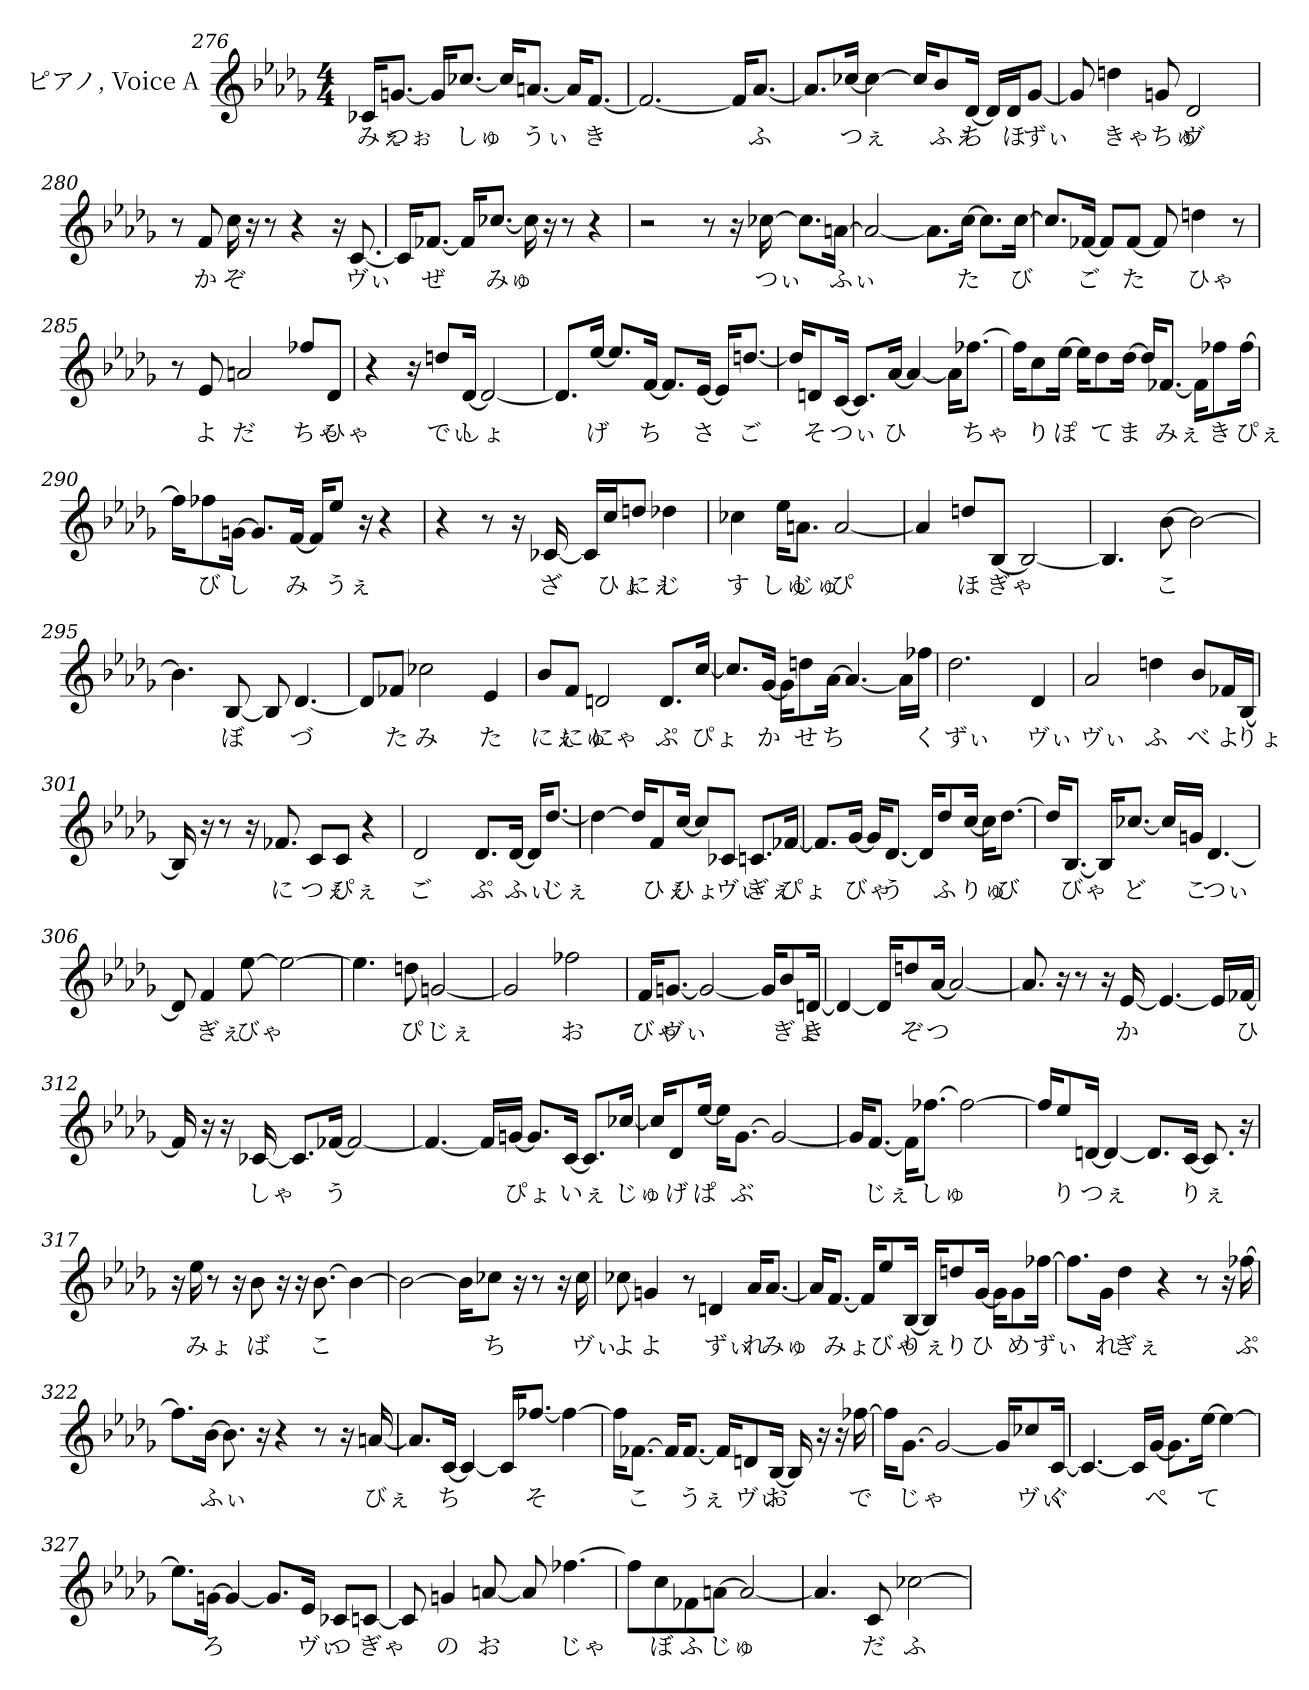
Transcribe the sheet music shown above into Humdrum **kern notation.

**kern	**text
*part1	*part1
*staff1	*staff1
*I"ピアノ, Voice A	*
*clefG2	*
*k[b-e-a-d-g-]	*
*M4/4	*
=276	=276
!	!LO:LY:b
16c-X/KL	みぇ
!	!LO:LY:b
[8.gn/J	つぉ
16g/KL]	.
!	!LO:LY:b
[8.cc-X/J	しゅ
16cc-/KL]	.
!	!LO:LY:b
[8.an/J	うぃ
16a/KL]	.
!	!LO:LY:b
[8.f/J	き
!!LO:LB:g=z
=277	=277
2.f/_	.
16f/KL]	.
!	!LO:LY:b
[8.a-/J	ふ
=278	=278
8.a-/L]	.
!	!LO:LY:b
[16cc-X/Jk	つぇ
4cc-\_	.
16cc-/KL]	.
!	!LO:LY:b
8b-/	ふぇ
!	!LO:LY:b
[16d-/Jk	ち
16d-/LL]	.
!	!LO:LY:b
16d-/J	ほ
!	!LO:LY:b
[8g-/J	ずぃ
=279	=279
8g-/]	.
!	!LO:LY:b
4ddn\	きゃ
!	!LO:LY:b
8gn/	ちゅ
!	!LO:LY:b
2d-/	ヴ
=280	=280
8r	.
!	!LO:LY:b
8f/	か
!	!LO:LY:b
16cc\	ぞ
16r	.
8r	.
4r	.
16r	.
!	!LO:LY:b
[8.c/	ヴぃ
=281	=281
16c/KL]	.
!	!LO:LY:b
[8.f-X/J	ぜ
16f-/KL]	.
!	!LO:LY:b
[8.cc-X/J	みゅ
16cc-\]	.
16r	.
8r	.
4r	.
!!LO:PB:g=z
=282	=282
2r	.
8r	.
16r	.
!	!LO:LY:b
[16cc-X\	つぃ
8.cc-\L]	.
!	!LO:LY:b
[16an\Jk	ふぃ
=283	=283
2a/_	.
8.a\L]	.
!	!LO:LY:b
[16cc\Jk	た
8.cc\L]	.
!	!LO:LY:b
[16cc\Jk	び
=284	=284
8.cc/L]	.
!	!LO:LY:b
[16f-X/Jk	ご
8f-/L]	.
!	!LO:LY:b
[8f-/J	た
8f-/]	.
!	!LO:LY:b
4ddn\	ひゃ
8r	.
=285	=285
8r	.
!	!LO:LY:b
8e-/	よ
!	!LO:LY:b
2an/	だ
!	!LO:LY:b
8ff-X/L	ちゃ
!	!LO:LY:b
8d-/J	ひゃ
=286	=286
4r	.
16r	.
!	!LO:LY:b
8ddn/L	でぃ
!	!LO:LY:b
[16d-/Jk	しょ
2d-/_	.
!!LO:LB:g=z
=287	=287
8.d-/L]	.
!	!LO:LY:b
[16ee-/Jk	げ
8.ee-/L]	.
!	!LO:LY:b
[16f/Jk	ち
8.f/L]	.
!	!LO:LY:b
[16e-/Jk	さ
16e-/KL]	.
!	!LO:LY:b
[8.ddn/J	ご
=288	=288
16dd/KL]	.
!	!LO:LY:b
8dn/	そ
!	!LO:LY:b
[16c/Jk	つぃ
8.c/L]	.
!	!LO:LY:b
[16a-/Jk	ひ
4a-/_	.
16a-\KL]	.
!	!LO:LY:b
[8.ff-X\J	ちゃ
=289	=289
16ff-\KL]	.
!	!LO:LY:b
8cc\	り
!	!LO:LY:b
[16ee-\Jk	ぽ
16ee-\KL]	.
!	!LO:LY:b
8dd-\	て
!	!LO:LY:b
[16dd-\Jk	ま
16dd-/KL]	.
!	!LO:LY:b
[8.f-X/J	みぇ
16f-\KL]	.
!	!LO:LY:b
8ff-X\	き
!	!LO:LY:b
[16ff-\Jk	ぴぇ
!!LO:LB:g=z
=290	=290
16ff-\KL]	.
!	!LO:LY:b
8ff-X\	び
!	!LO:LY:b
[16gn\Jk	し
8.g/L]	.
!	!LO:LY:b
[16f/Jk	み
16f/KL]	.
!	!LO:LY:b
8ee-/J	うぇ
16r	.
4r	.
=291	=291
4r	.
8r	.
16r	.
!	!LO:LY:b
[16c-X/	ざ
16c-/LL]	.
!	!LO:LY:b
16cc/J	ひょ
!	!LO:LY:b
8ddn/J	にぇ
!	!LO:LY:b
4dd-X\	じ
=292	=292
!	!LO:LY:b
4cc-X\	す
!	!LO:LY:b
16ee-\KL	しゅ
!	!LO:LY:b
8.an\J	じゅ
!	!LO:LY:b
[2a/	ぴ
=293	=293
4a/]	.
!	!LO:LY:b
8ddn/L	ほ
!	!LO:LY:b
[8B-/J	ぎゃ
2B-/_	.
=294	=294
4.B-/]	.
!	!LO:LY:b
[8b-\	こ
2b-\_	.
!!LO:LB:g=z
=295	=295
4.b-\]	.
!	!LO:LY:b
[8B-/	ぼ
8B-/]	.
!	!LO:LY:b
[4.d-/	づ
=296	=296
8d-/L]	.
!	!LO:LY:b
8f-X/J	た
!	!LO:LY:b
2cc-X\	み
!	!LO:LY:b
4e-/	た
=297	=297
!	!LO:LY:b
8b-/L	にぇ
!	!LO:LY:b
8f/J	にゅ
!	!LO:LY:b
2dn/	にゃ
!	!LO:LY:b
8.d/L	ぷ
!	!LO:LY:b
[16cc/Jk	ぴょ
=298	=298
8.cc/L]	.
!	!LO:LY:b
[16g-/Jk	か
16g-\KL]	.
!	!LO:LY:b
8ddn\	せ
!	!LO:LY:b
[16a-\Jk	ち
4.a-/_	.
16a-\LL]	.
!	!LO:LY:b
16ff-X\JJ	く
=299	=299
!	!LO:LY:b
2.dd-\	ずぃ
!	!LO:LY:b
4d-/	ヴぃ
!!LO:LB:g=z
=300	=300
!	!LO:LY:b
2a-/	ヴぃ
!	!LO:LY:b
4ddn\	ふ
!	!LO:LY:b
8b-/L	べ
!	!LO:LY:b
16f-X/L	よ
!	!LO:LY:b
[16B-/JJ	りょ
=301	=301
16B-/]	.
16r	.
8r	.
16r	.
!	!LO:LY:b
8.f-X/	に
!	!LO:LY:b
8c/L	つぇ
!	!LO:LY:b
8c/J	ぴぇ
4r	.
=302	=302
!	!LO:LY:b
2d-/	ご
!	!LO:LY:b
8.d-/L	ぷ
!	!LO:LY:b
[16d-/Jk	ふぃ
16d-/KL]	.
!	!LO:LY:b
[8.dd-/J	じぇ
=303	=303
4dd-\_	.
16dd-/KL]	.
!	!LO:LY:b
8f/	ひぇ
!	!LO:LY:b
[16cc/Jk	ひょ
8cc/L]	.
!	!LO:LY:b
8c-X/J	ヴぃ
!	!LO:LY:b
8.cn/L	ぎぇ
!	!LO:LY:b
[16f-X/Jk	ぴょ
!!LO:LB:g=z
=304	=304
8.f-/L]	.
!	!LO:LY:b
[16g-/Jk	びゃ
16g-/KL]	.
!	!LO:LY:b
[8.d-/J	う
16d-/KL]	.
!	!LO:LY:b
8dd-/	ふ
!	!LO:LY:b
[16cc/Jk	りゅ
16cc\KL]	.
!	!LO:LY:b
[8.dd-\J	び
=305	=305
16dd-/KL]	.
!	!LO:LY:b
[8.B-/J	びゃ
16B-/KL]	.
!	!LO:LY:b
[8.cc-X/J	ど
16cc-/LL]	.
!	!LO:LY:b
16gn/JJ	こ
!	!LO:LY:b
[4.d-/	つぃ
=306	=306
8d-/]	.
!	!LO:LY:b
4f/	ぎぇ
!	!LO:LY:b
[8ee-\	びゃ
2ee-\_	.
=307	=307
4.ee-\]	.
!	!LO:LY:b
8ddn\	ぴ
!	!LO:LY:b
[2gn/	じぇ
=308	=308
2g/]	.
!	!LO:LY:b
2ff-X\	お
!!LO:LB:g=z
=309	=309
!	!LO:LY:b
16f/KL	びゃ
!	!LO:LY:b
[8.gn/J	ヴぃ
2g/_	.
16g/KL]	.
!	!LO:LY:b
8b-/	ぎょ
!	!LO:LY:b
[16dn/Jk	き
=310	=310
4d/_	.
16d/KL]	.
!	!LO:LY:b
8ddn/	ぞ
!	!LO:LY:b
[16a-/Jk	つ
2a-/_	.
=311	=311
8.a-/]	.
16r	.
8r	.
16r	.
!	!LO:LY:b
[16e-/	か
4.e-/_	.
16e-/LL]	.
!	!LO:LY:b
[16f-X/JJ	ひ
=312	=312
16f-/]	.
16r	.
16r	.
!	!LO:LY:b
[16c-X/	しゃ
8.c-/L]	.
!	!LO:LY:b
[16f-X/Jk	う
2f-/_	.
!!LO:LB:g=z
=313	=313
4.f-/_	.
16f-/LL]	.
!	!LO:LY:b
[16gn/JJ	ぴょ
8.g/L]	.
!	!LO:LY:b
[16c/Jk	いぇ
8.c/L]	.
!	!LO:LY:b
[16cc-X/Jk	じゅ
=314	=314
16cc-/KL]	.
!	!LO:LY:b
8d-/	げ
!	!LO:LY:b
[16ee-/Jk	ぱ
16ee-\KL]	.
!	!LO:LY:b
[8.g-\J	ぶ
2g-/_	.
=315	=315
16g-/KL]	.
!	!LO:LY:b
[8.f/J	じぇ
16f\KL]	.
!	!LO:LY:b
[8.ff-X\J	しゅ
2ff-\_	.
=316	=316
16ff-/KL]	.
!	!LO:LY:b
8ee-/	り
!	!LO:LY:b
[16dn/Jk	つぇ
4d/_	.
8.d/L]	.
!	!LO:LY:b
[16c/Jk	りぇ
8.c/]	.
16r	.
!!LO:LB:g=z
=317	=317
16r	.
!	!LO:LY:b
16ee-\	みょ
8r	.
16r	.
!	!LO:LY:b
8b-\	ば
16r	.
16r	.
!	!LO:LY:b
[8.b-\	こ
4b-\_	.
=318	=318
2b-\_	.
16b-\KL]	.
!	!LO:LY:b
8cc-X\J	ち
16r	.
8r	.
16r	.
!	!LO:LY:b
16cc-\	ヴぃ
=319	=319
!	!LO:LY:b
8cc-X\	よ
!	!LO:LY:b
4gn/	よ
8r	.
!	!LO:LY:b
4dn/	ずぃ
!	!LO:LY:b
16a-/KL	れ
!	!LO:LY:b
[8.a-/J	みゅ
=320	=320
16a-/KL]	.
!	!LO:LY:b
[8.f/J	みょ
16f/KL]	.
!	!LO:LY:b
8ee-/	びゃ
!	!LO:LY:b
[16B-/Jk	りぇ
16B-/KL]	.
!	!LO:LY:b
8ddn/	り
!	!LO:LY:b
[16g-/Jk	ひ
16g-\KL]	.
!	!LO:LY:b
8g-\	め
!	!LO:LY:b
[16ff-X\Jk	ずぃ
!!LO:LB:g=z
=321	=321
8.ff-\L]	.
!	!LO:LY:b
16g-\Jk	れ
!	!LO:LY:b
4dd-\	ぎぇ
4r	.
8r	.
16r	.
!	!LO:LY:b
[16ff-X\	ぷ
=322	=322
8.ff-\L]	.
!	!LO:LY:b
[16b-\Jk	ふぃ
8.b-\]	.
16r	.
4r	.
8r	.
16r	.
!	!LO:LY:b
[16an/	びぇ
=323	=323
8.a/L]	.
!	!LO:LY:b
[16c/Jk	ち
4c/_	.
16c/KL]	.
!	!LO:LY:b
[8.ff-X/J	そ
4ff-\_	.
=324	=324
16ff-\KL]	.
!	!LO:LY:b
[8.f-X\J	こ
16f-/KL]	.
!	!LO:LY:b
[8.f-/J	うぇ
16f-/KL]	.
!	!LO:LY:b
8dn/	ヴぃ
!	!LO:LY:b
[16B-/Jk	お
16B-/]	.
16r	.
16r	.
!	!LO:LY:b
[16ff-X\	で
!!LO:PB:g=z
=325	=325
16ff-\KL]	.
!	!LO:LY:b
[8.g-\J	じゃ
2g-/_	.
16g-/KL]	.
!	!LO:LY:b
8cc-X/	ヴぃ
!	!LO:LY:b
[16c/Jk	ぐ
=326	=326
4.c/_	.
16c/LL]	.
!	!LO:LY:b
[16g-/JJ	ぺ
8.g-\L]	.
!	!LO:LY:b
[16ee-\Jk	て
4ee-\_	.
=327	=327
8.ee-\L]	.
!	!LO:LY:b
[16gn\Jk	ろ
4g/_	.
8.g/L]	.
!	!LO:LY:b
16e-/Jk	ヴぃ
!	!LO:LY:b
8c-X/L	つ
!	!LO:LY:b
[8cn/J	ぎゃ
=328	=328
8c/]	.
!	!LO:LY:b
4gn/	の
!	!LO:LY:b
[8an/	お
8a/]	.
!	!LO:LY:b
[4.ff-X\	じゃ
=329	=329
8ff-\L]	.
!	!LO:LY:b
8cc\	ぼ
!	!LO:LY:b
8f-X\	ふ
!	!LO:LY:b
[8an\J	じゅ
2a/_	.
!!LO:LB:g=z
=330	=330
4.a/]	.
!	!LO:LY:b
8c/	だ
!	!LO:LY:b
[2cc-X\	ふ
=	=
*-	*-
